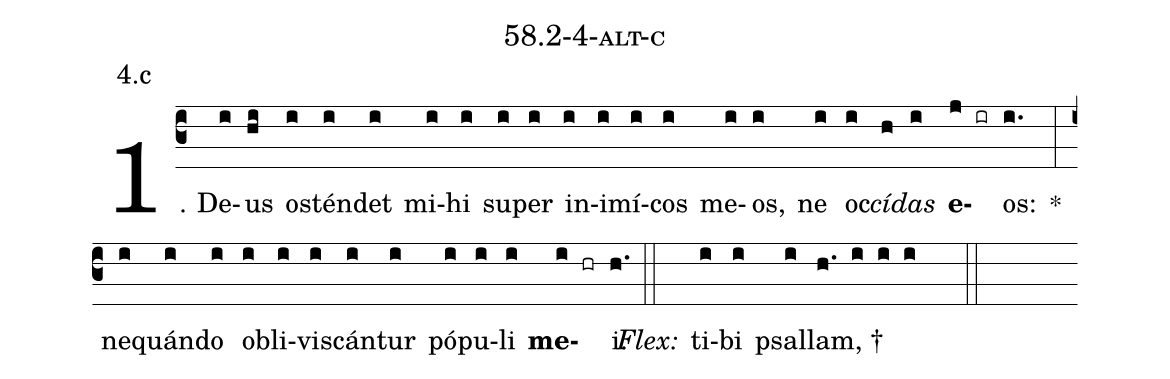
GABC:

name: 58.2-4-alt-c;
annotation: 4.c;
%%
(c3)1. De(i)us(hi) os(i)tén(i)det(i) mi(i)hi(i) su(i)per(i) in(i)i(i)mí(i)cos(i) me(i)os,(i) ne(i) oc(i)<i>cí</i>(h)<i>das</i>(i) <b>e</b>(j ir)os:(i.) *(:) ne(i)quán(i)do(i) ob(i)li(i)vis(i)cán(i)tur(i) pó(i)pu(i)li(i) <b>me</b>(i hr)i.(h.) (::)
<i>Flex:</i>()  ti(i)bi(i) psal(i)lam, †(h. i i i  ::)
